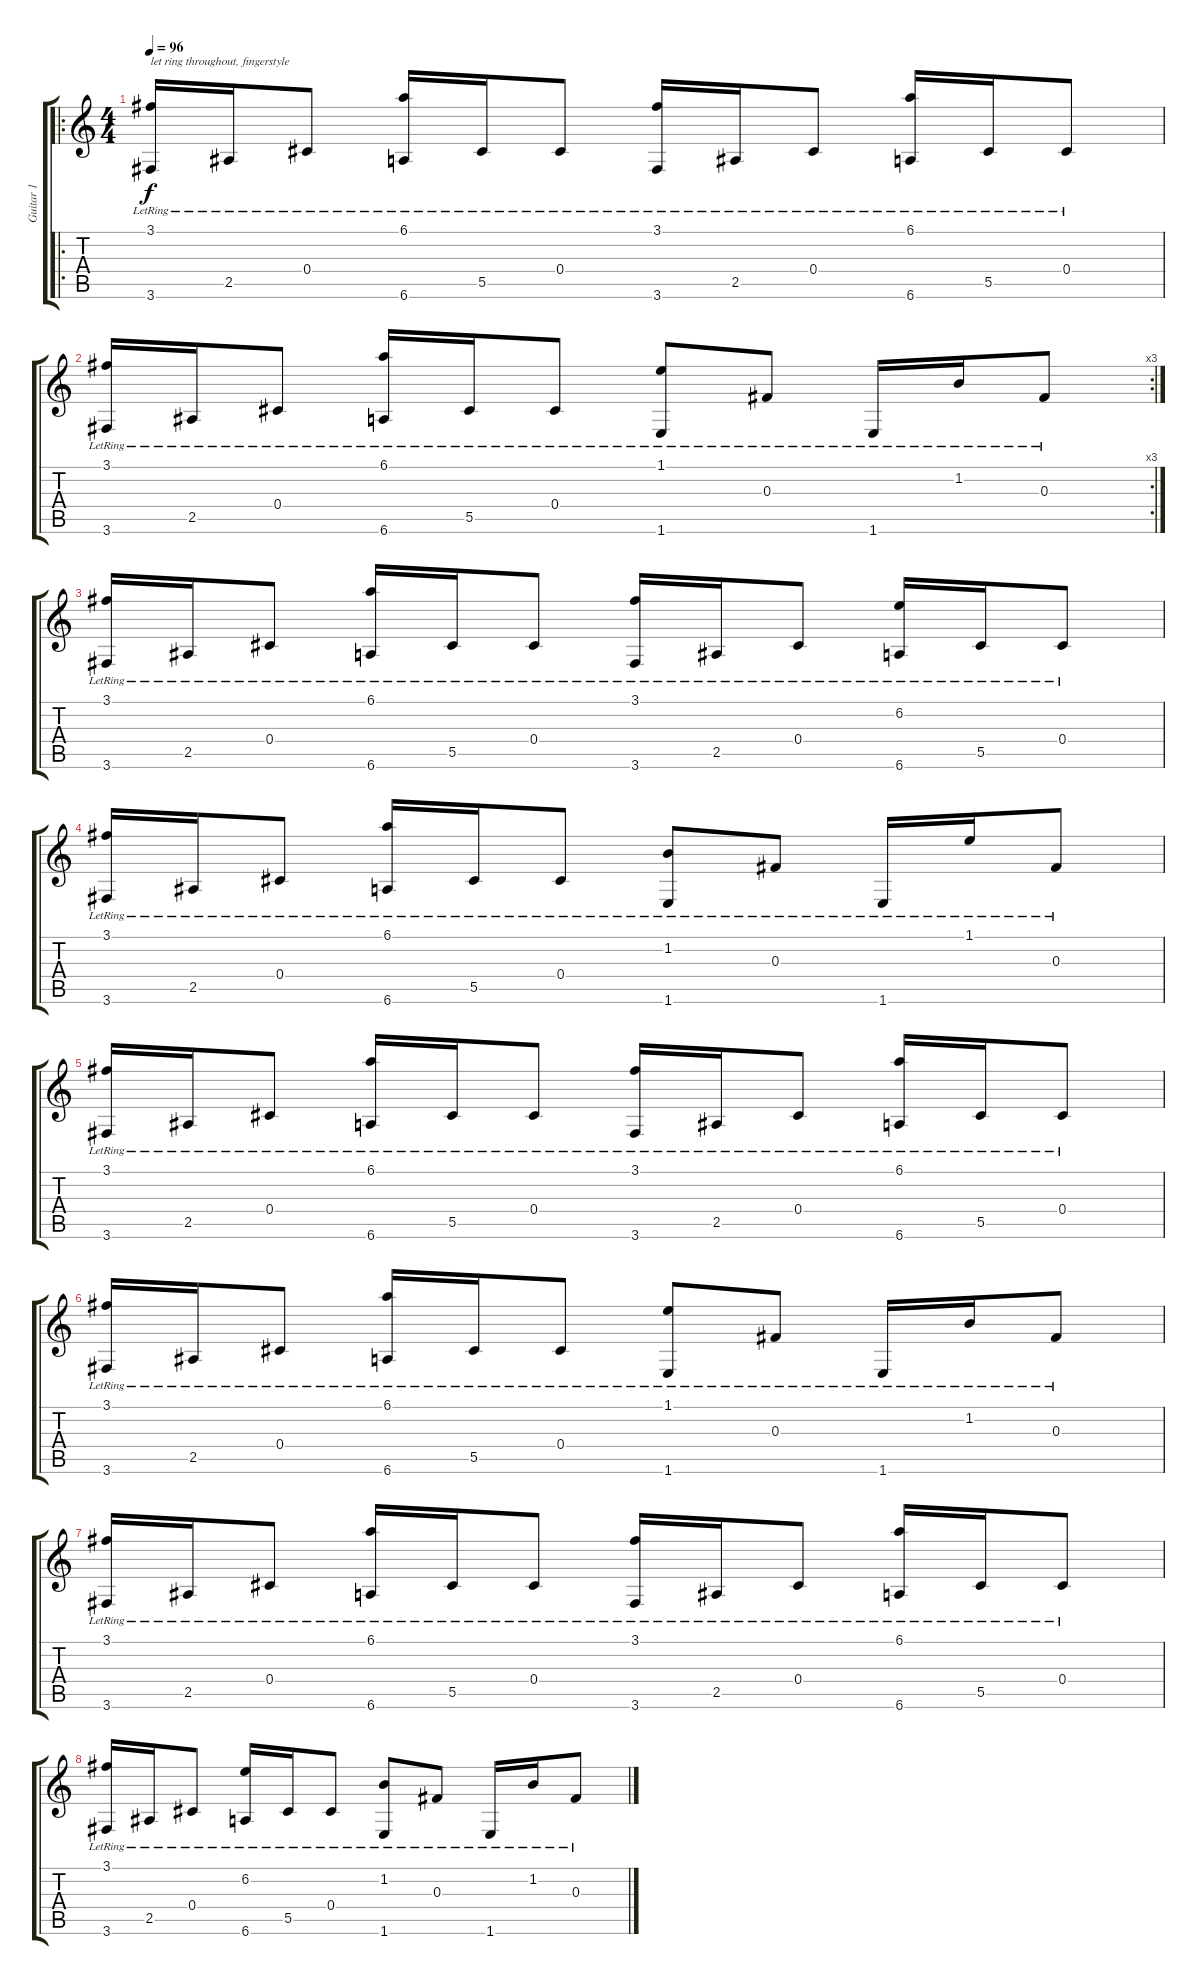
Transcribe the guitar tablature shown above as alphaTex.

\track ("Guitar 1" "Guitar 1") {instrument acousticguitarsteel}
\staff {score tabs}
\tuning (Eb4 Bb3 Gb3 Db3 Ab2 Eb2) {hide}
\ro
\ts (4 4)
\tempo 96
\clef g2
\ks c
(3.1{lr} 3.6{lr}).16{txt "let ring throughout, fingerstyle" dy f instrument acousticguitarsteel} 2.5{lr}.16 0.4{lr}.8 (6.1{lr} 6.6{lr}).16 5.5{lr}.16 0.4{lr}.8 (3.1{lr} 3.6{lr}).16 2.5{lr}.16 0.4{lr}.8 (6.1{lr} 6.6{lr}).16 5.5{lr}.16 0.4{lr}.8 |
\rc 3
(3.1{lr} 3.6{lr}).16 2.5{lr}.16 0.4{lr}.8 (6.1{lr} 6.6{lr}).16 5.5{lr}.16 0.4{lr}.8 (1.1{lr} 1.6{lr}).8 0.3{lr}.8 1.6{lr}.16 1.2{lr}.16 0.3{lr}.8 |
(3.1{lr} 3.6{lr}).16 2.5{lr}.16 0.4{lr}.8 (6.1{lr} 6.6{lr}).16 5.5{lr}.16 0.4{lr}.8 (3.1{lr} 3.6{lr}).16 2.5{lr}.16 0.4{lr}.8 (6.2{lr} 6.6{lr}).16 5.5{lr}.16 0.4{lr}.8 |
(3.1{lr} 3.6{lr}).16 2.5{lr}.16 0.4{lr}.8 (6.1{lr} 6.6{lr}).16 5.5{lr}.16 0.4{lr}.8 (1.2{lr} 1.6{lr}).8 0.3{lr}.8 1.6{lr}.16 1.1{lr}.16 0.3{lr}.8 |
(3.1{lr} 3.6{lr}).16 2.5{lr}.16 0.4{lr}.8 (6.1{lr} 6.6{lr}).16 5.5{lr}.16 0.4{lr}.8 (3.1{lr} 3.6{lr}).16 2.5{lr}.16 0.4{lr}.8 (6.1{lr} 6.6{lr}).16 5.5{lr}.16 0.4{lr}.8 |
(3.1{lr} 3.6{lr}).16 2.5{lr}.16 0.4{lr}.8 (6.1{lr} 6.6{lr}).16 5.5{lr}.16 0.4{lr}.8 (1.1{lr} 1.6{lr}).8 0.3{lr}.8 1.6{lr}.16 1.2{lr}.16 0.3{lr}.8 |
(3.1{lr} 3.6{lr}).16 2.5{lr}.16 0.4{lr}.8 (6.1{lr} 6.6{lr}).16 5.5{lr}.16 0.4{lr}.8 (3.1{lr} 3.6{lr}).16 2.5{lr}.16 0.4{lr}.8 (6.1{lr} 6.6{lr}).16 5.5{lr}.16 0.4{lr}.8 |
(3.1{lr} 3.6{lr}).16 2.5{lr}.16 0.4{lr}.8 (6.2{lr} 6.6{lr}).16 5.5{lr}.16 0.4{lr}.8 (1.2{lr} 1.6{lr}).8 0.3{lr}.8 1.6{lr}.16 1.2{lr}.16 0.3{lr}.8
